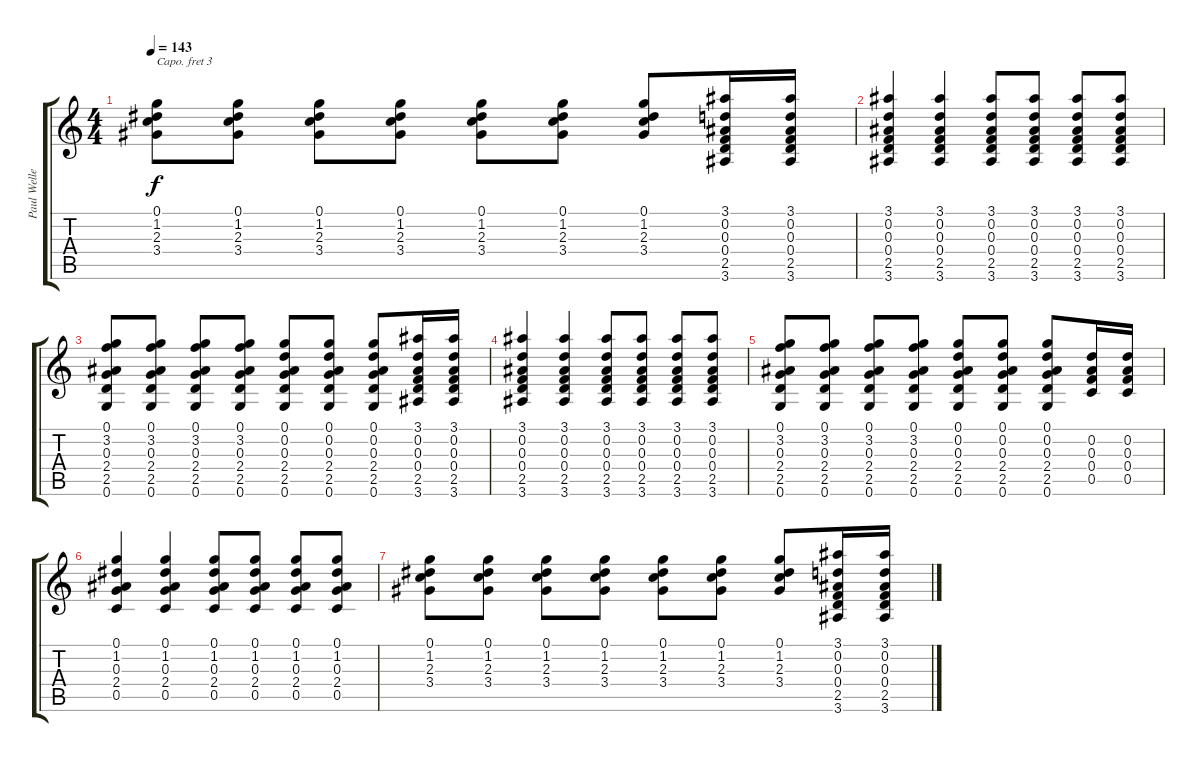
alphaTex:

\track ("Paul Weller" "Paul Welle") {instrument acousticguitarsteel}
\staff {score tabs}
\capo 3
\tuning (E4 B3 G3 D3 A2 E2) {hide}
\ts (4 4)
\tempo 143
\clef g2
\ks c
(0.1 1.2 2.3 3.4).8{dy f} (0.1 1.2 2.3 3.4).8 (0.1 1.2 2.3 3.4).8 (0.1 1.2 2.3 3.4).8 (0.1 1.2 2.3 3.4).8 (0.1 1.2 2.3 3.4).8 (0.1 1.2 2.3 3.4).8 (3.1 0.2 0.3 0.4 2.5 3.6).16 (3.1 0.2 0.3 0.4 2.5 3.6).16 |
(3.1 0.2 0.3 0.4 2.5 3.6).4 (3.1 0.2 0.3 0.4 2.5 3.6).4 (3.1 0.2 0.3 0.4 2.5 3.6).8 (3.1 0.2 0.3 0.4 2.5 3.6).8 (3.1 0.2 0.3 0.4 2.5 3.6).8 (3.1 0.2 0.3 0.4 2.5 3.6).8 |
(0.1 3.2 0.3 2.4 2.5 0.6).8 (0.1 3.2 0.3 2.4 2.5 0.6).8 (0.1 3.2 0.3 2.4 2.5 0.6).8 (0.1 3.2 0.3 2.4 2.5 0.6).8 (0.1 0.2 0.3 2.4 2.5 0.6).8 (0.1 0.2 0.3 2.4 2.5 0.6).8 (0.1 0.2 0.3 2.4 2.5 0.6).8 (3.1 0.2 0.3 0.4 2.5 3.6).16 (3.1 0.2 0.3 0.4 2.5 3.6).16 |
(3.1 0.2 0.3 0.4 2.5 3.6).4 (3.1 0.2 0.3 0.4 2.5 3.6).4 (3.1 0.2 0.3 0.4 2.5 3.6).8 (3.1 0.2 0.3 0.4 2.5 3.6).8 (3.1 0.2 0.3 0.4 2.5 3.6).8 (3.1 0.2 0.3 0.4 2.5 3.6).8 |
(0.1 3.2 0.3 2.4 2.5 0.6).8 (0.1 3.2 0.3 2.4 2.5 0.6).8 (0.1 3.2 0.3 2.4 2.5 0.6).8 (0.1 3.2 0.3 2.4 2.5 0.6).8 (0.1 0.2 0.3 2.4 2.5 0.6).8{volume 3} (0.1 0.2 0.3 2.4 2.5 0.6).8 (0.1 0.2 0.3 2.4 2.5 0.6).8 (0.2 0.3 0.4 0.5).16 (0.2 0.3 0.4 0.5).16 |
(0.1 1.2 0.3 2.4 0.5).4 (0.1 1.2 0.3 2.4 0.5).4 (0.1 1.2 0.3 2.4 0.5).8{volume 2} (0.1 1.2 0.3 2.4 0.5).8 (0.1 1.2 0.3 2.4 0.5).8 (0.1 1.2 0.3 2.4 0.5).8 |
(0.1 1.2 2.3 3.4).8 (0.1 1.2 2.3 3.4).8 (0.1 1.2 2.3 3.4).8{volume 1} (0.1 1.2 2.3 3.4).8 (0.1 1.2 2.3 3.4).8 (0.1 1.2 2.3 3.4).8 (0.1 1.2 2.3 3.4).8 (3.1 0.2 0.3 0.4 2.5 3.6).16 (3.1 0.2 0.3 0.4 2.5 3.6).16
